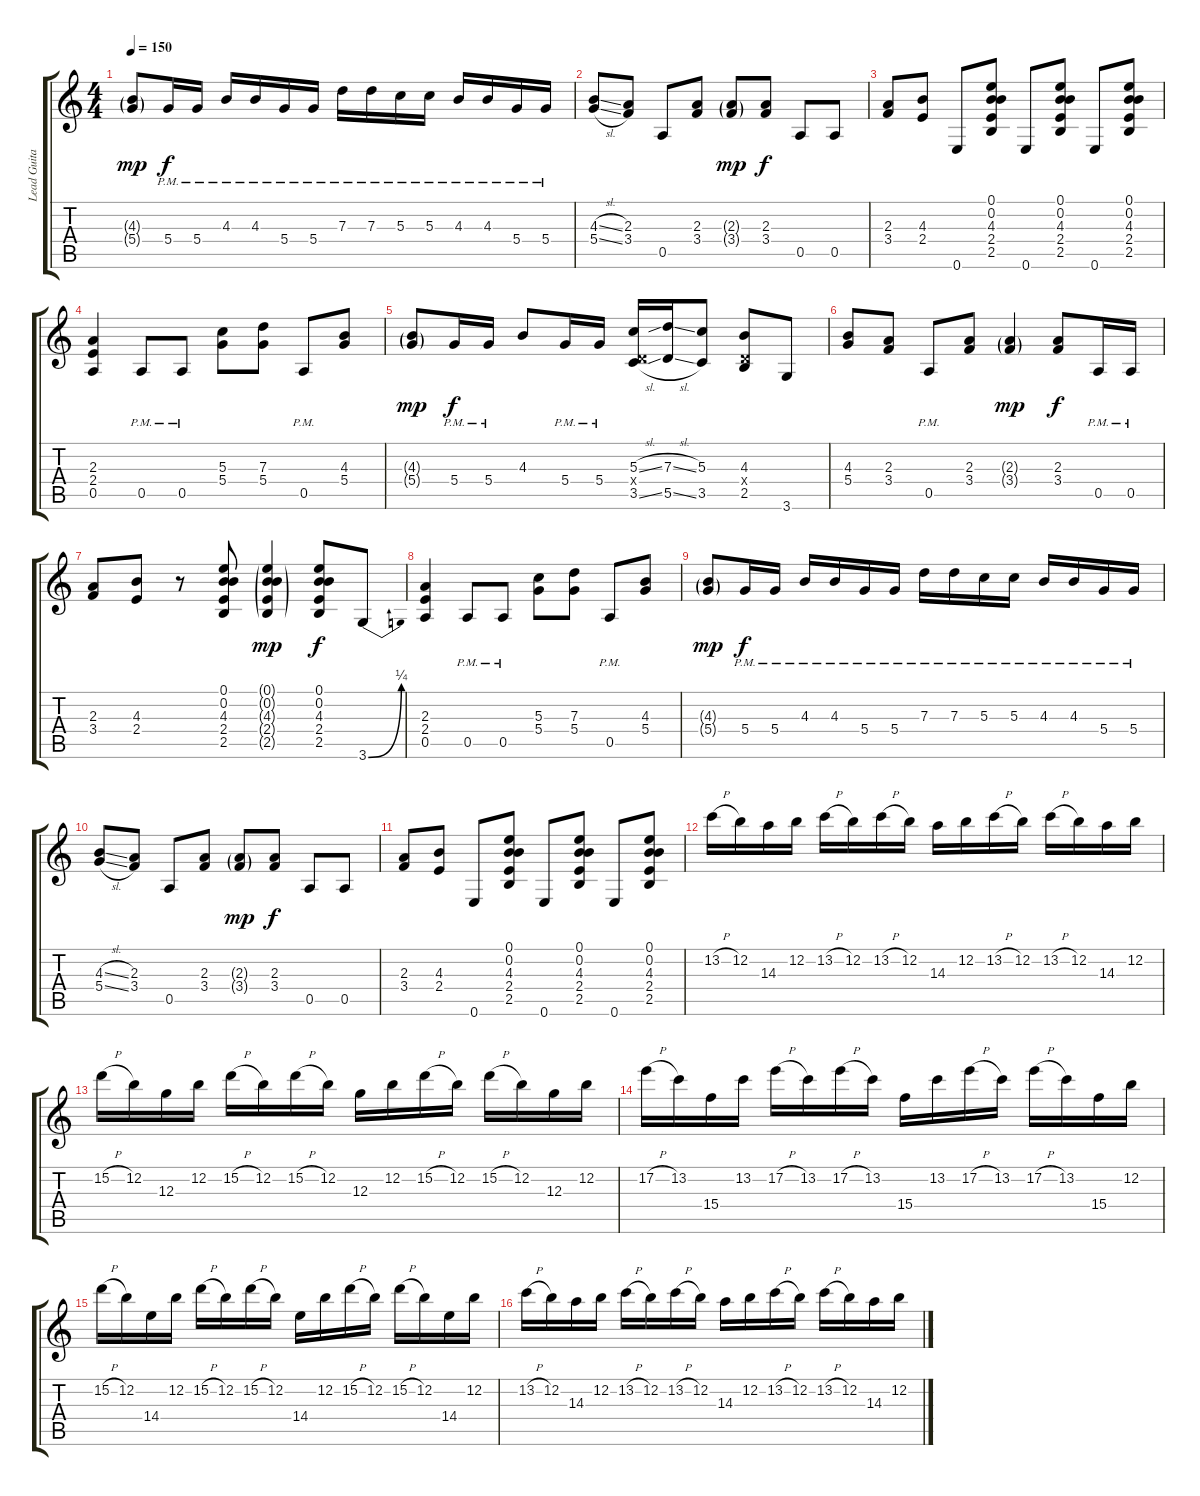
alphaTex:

\track ("Lead Guitar" "Lead Guita") {instrument distortionguitar}
\staff {score tabs}
\tuning (E4 B3 G3 D3 A2 E2) {hide}
\ts (4 4)
\tempo 150
\clef g2
\ks c
(4.3{g} 5.4{g}).8{dy mp} 5.4{pm}.16{dy f} 5.4{pm}.16 4.3{pm}.16 4.3{pm}.16 5.4{pm}.16 5.4{pm}.16 7.3{pm}.16 7.3{pm}.16 5.3{pm}.16 5.3{pm}.16 4.3{pm}.16 4.3{pm}.16 5.4{pm}.16 5.4{pm}.16 |
(4.3{sl} 5.4{sl}).8 (2.3 3.4).8 0.5.8 (2.3 3.4).8 (2.3{g} 3.4{g}).8{dy mp} (2.3 3.4).8{dy f} 0.5.8 0.5.8 |
(2.3 3.4).8 (4.3 2.4).8 0.6.8 (0.1 0.2 4.3 2.4 2.5).8 0.6.8 (0.1 0.2 4.3 2.4 2.5).8 0.6.8 (0.1 0.2 4.3 2.4 2.5).8 |
(2.3 2.4 0.5).4 0.5{pm}.8 0.5{pm}.8 (5.3 5.4).8 (7.3 5.4).8 0.5{pm}.8 (4.3 5.4).8 |
(4.3{g} 5.4{g}).8{dy mp} 5.4{pm}.16{dy f} 5.4{pm}.16 4.3.8 5.4{pm}.16 5.4{pm}.16 (5.3{sl} 0.4{x} 3.5{sl}).16 (7.3{sl} 5.5{sl}).16 (5.3 3.5).8 (4.3 0.4{x} 2.5).8 3.6.8 |
(4.3 5.4).8 (2.3 3.4).8 0.5{pm}.8 (2.3 3.4).8 (2.3{g} 3.4{g}).4{dy mp} (2.3 3.4).8{dy f} 0.5{pm}.16 0.5{pm}.16 |
(2.3 3.4).8 (4.3 2.4).8 r.8 (0.1 0.2 4.3 2.4 2.5).8 (0.1{g} 0.2{g} 4.3{g} 2.4{g} 2.5{g}).4{dy mp} (0.1 0.2 4.3 2.4 2.5).8{dy f} 3.6{be (bend 0 0 60 1)}.8 |
(2.3 2.4 0.5).4 0.5{pm}.8 0.5{pm}.8 (5.3 5.4).8 (7.3 5.4).8 0.5{pm}.8 (4.3 5.4).8 |
(4.3{g} 5.4{g}).8{dy mp} 5.4{pm}.16{dy f} 5.4{pm}.16 4.3{pm}.16 4.3{pm}.16 5.4{pm}.16 5.4{pm}.16 7.3{pm}.16 7.3{pm}.16 5.3{pm}.16 5.3{pm}.16 4.3{pm}.16 4.3{pm}.16 5.4{pm}.16 5.4{pm}.16 |
(4.3{sl} 5.4{sl}).8 (2.3 3.4).8 0.5.8 (2.3 3.4).8 (2.3{g} 3.4{g}).8{dy mp} (2.3 3.4).8{dy f} 0.5.8 0.5.8 |
(2.3 3.4).8 (4.3 2.4).8 0.6.8 (0.1 0.2 4.3 2.4 2.5).8 0.6.8 (0.1 0.2 4.3 2.4 2.5).8 0.6.8 (0.1 0.2 4.3 2.4 2.5).8 |
13.2{h}.16 12.2.16 14.3.16 12.2.16 13.2{h}.16 12.2.16 13.2{h}.16 12.2.16 14.3.16 12.2.16 13.2{h}.16 12.2.16 13.2{h}.16 12.2.16 14.3.16 12.2.16 |
15.2{h}.16 12.2.16 12.3.16 12.2.16 15.2{h}.16 12.2.16 15.2{h}.16 12.2.16 12.3.16 12.2.16 15.2{h}.16 12.2.16 15.2{h}.16 12.2.16 12.3.16 12.2.16 |
17.2{h}.16 13.2.16 15.4.16 13.2.16 17.2{h}.16 13.2.16 17.2{h}.16 13.2.16 15.4.16 13.2.16 17.2{h}.16 13.2.16 17.2{h}.16 13.2.16 15.4.16 12.2.16 |
15.2{h}.16 12.2.16 14.4.16 12.2.16 15.2{h}.16 12.2.16 15.2{h}.16 12.2.16 14.4.16 12.2.16 15.2{h}.16 12.2.16 15.2{h}.16 12.2.16 14.4.16 12.2.16 |
13.2{h}.16 12.2.16 14.3.16 12.2.16 13.2{h}.16 12.2.16 13.2{h}.16 12.2.16 14.3.16 12.2.16 13.2{h}.16 12.2.16 13.2{h}.16 12.2.16 14.3.16 12.2.16
